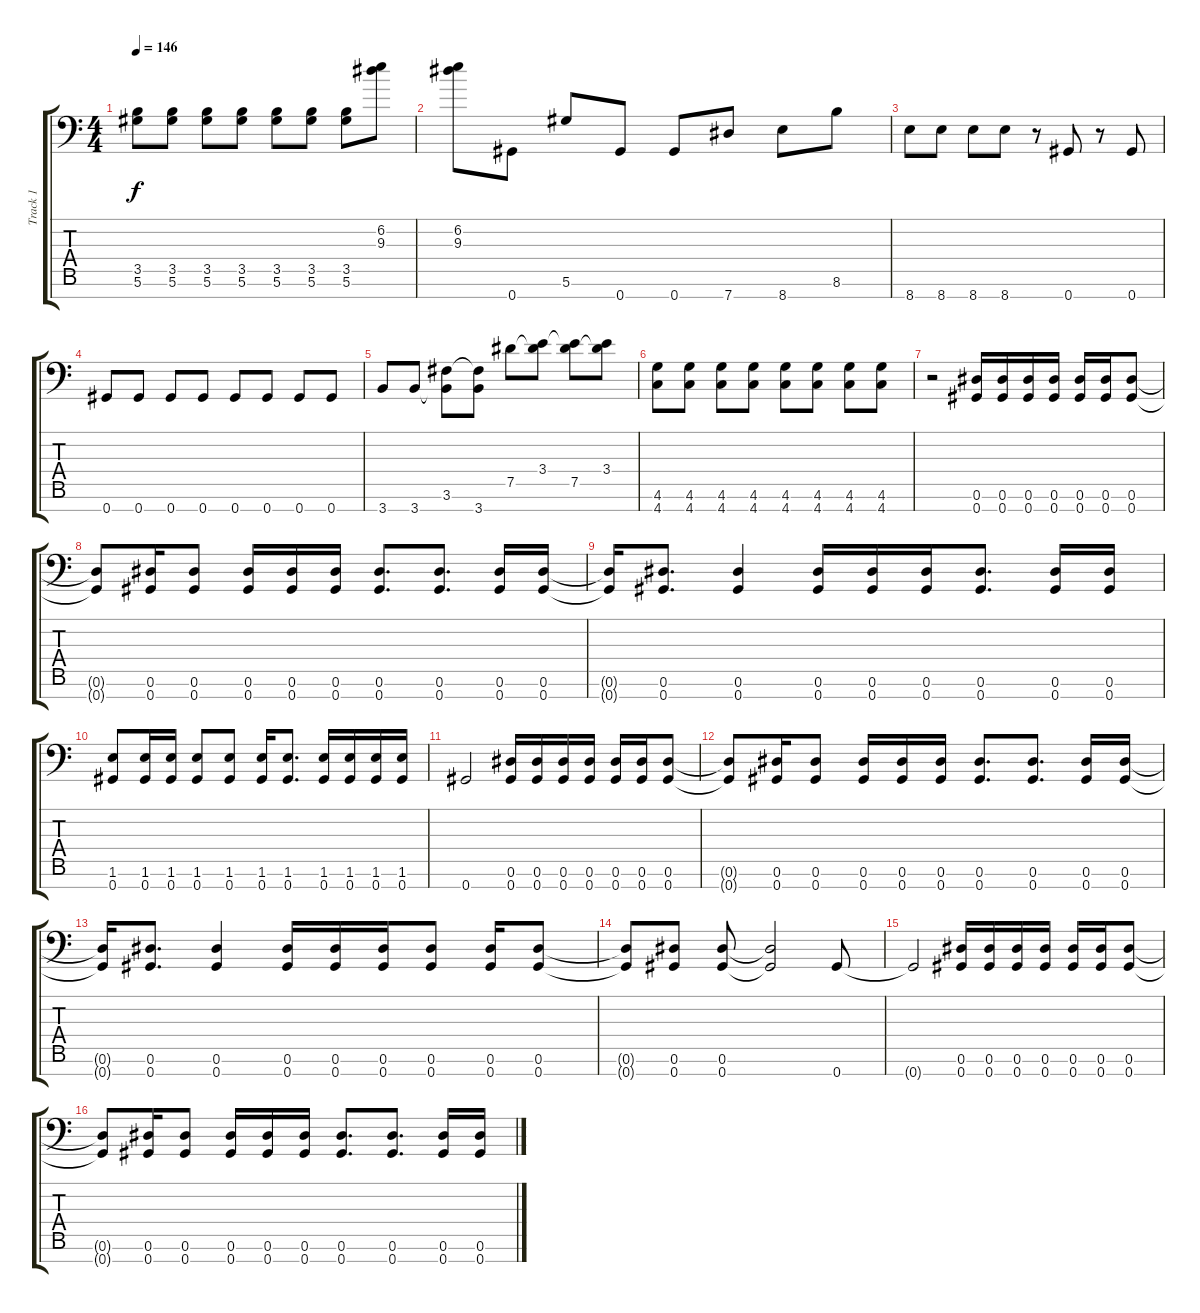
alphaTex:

\track ("Track 1" "Track 1") {instrument distortionguitar}
\staff {score tabs}
\tuning (Eb4 Bb3 Gb3 Db3 Ab2 Eb2 Ab1) {hide}
\ts (4 4)
\tempo 146
\clef f4
\ks c
(3.5 5.6).8{dy f} (3.5 5.6).8 (3.5 5.6).8 (3.5 5.6).8 (3.5 5.6).8 (3.5 5.6).8 (3.5 5.6).8 (6.2 9.3).8 |
(6.2 9.3).8 0.7.8 5.6.8 0.7.8 0.7.8 7.7.8 8.7.8 8.6.8 |
8.7.8 8.7.8 8.7.8 8.7.8 r.8 0.7.8 r.8 0.7.8 |
0.7.8 0.7.8 0.7.8 0.7.8 0.7.8 0.7.8 0.7.8 0.7.8 |
3.7.8 3.7.8 (3.6 3.7{t}).8 (3.6{t} 3.7).8 7.5.8 (3.4 7.5{t}).8 (3.4{t} 7.5).8 (3.4 7.5{t}).8 |
(4.6 4.7).8 (4.6 4.7).8 (4.6 4.7).8 (4.6 4.7).8 (4.6 4.7).8 (4.6 4.7).8 (4.6 4.7).8 (4.6 4.7).8 |
r.2 (0.6 0.7).16 (0.6 0.7).16 (0.6 0.7).16 (0.6 0.7).16 (0.6 0.7).16 (0.6 0.7).16 (0.6 0.7).8 |
(0.6{t} 0.7{t}).8 (0.6 0.7).16 (0.6 0.7).8 (0.6 0.7).16 (0.6 0.7).16 (0.6 0.7).16 (0.6 0.7).8{d} (0.6 0.7).8{d} (0.6 0.7).16 (0.6 0.7).16 |
(0.6{t} 0.7{t}).16 (0.6 0.7).8{d} (0.6 0.7).4 (0.6 0.7).16 (0.6 0.7).16 (0.6 0.7).16 (0.6 0.7).8{d} (0.6 0.7).16 (0.6 0.7).16 |
(1.6 0.7).8 (1.6 0.7).16 (1.6 0.7).16 (1.6 0.7).8 (1.6 0.7).8 (1.6 0.7).16 (1.6 0.7).8{d} (1.6 0.7).16 (1.6 0.7).16 (1.6 0.7).16 (1.6 0.7).16 |
0.7.2 (0.6 0.7).16 (0.6 0.7).16 (0.6 0.7).16 (0.6 0.7).16 (0.6 0.7).16 (0.6 0.7).16 (0.6 0.7).8 |
(0.6{t} 0.7{t}).8 (0.6 0.7).16 (0.6 0.7).8 (0.6 0.7).16 (0.6 0.7).16 (0.6 0.7).16 (0.6 0.7).8{d} (0.6 0.7).8{d} (0.6 0.7).16 (0.6 0.7).16 |
(0.6{t} 0.7{t}).16 (0.6 0.7).8{d} (0.6 0.7).4 (0.6 0.7).16 (0.6 0.7).16 (0.6 0.7).16 (0.6 0.7).8 (0.6 0.7).16 (0.6 0.7).8 |
(0.6{t} 0.7{t}).8 (0.6 0.7).8 (0.6 0.7).8 (0.6{t} 0.7{t}).2 0.7.8 |
0.7{t}.2 (0.6 0.7).16 (0.6 0.7).16 (0.6 0.7).16 (0.6 0.7).16 (0.6 0.7).16 (0.6 0.7).16 (0.6 0.7).8 |
(0.6{t} 0.7{t}).8 (0.6 0.7).16 (0.6 0.7).8 (0.6 0.7).16 (0.6 0.7).16 (0.6 0.7).16 (0.6 0.7).8{d} (0.6 0.7).8{d} (0.6 0.7).16 (0.6 0.7).16
